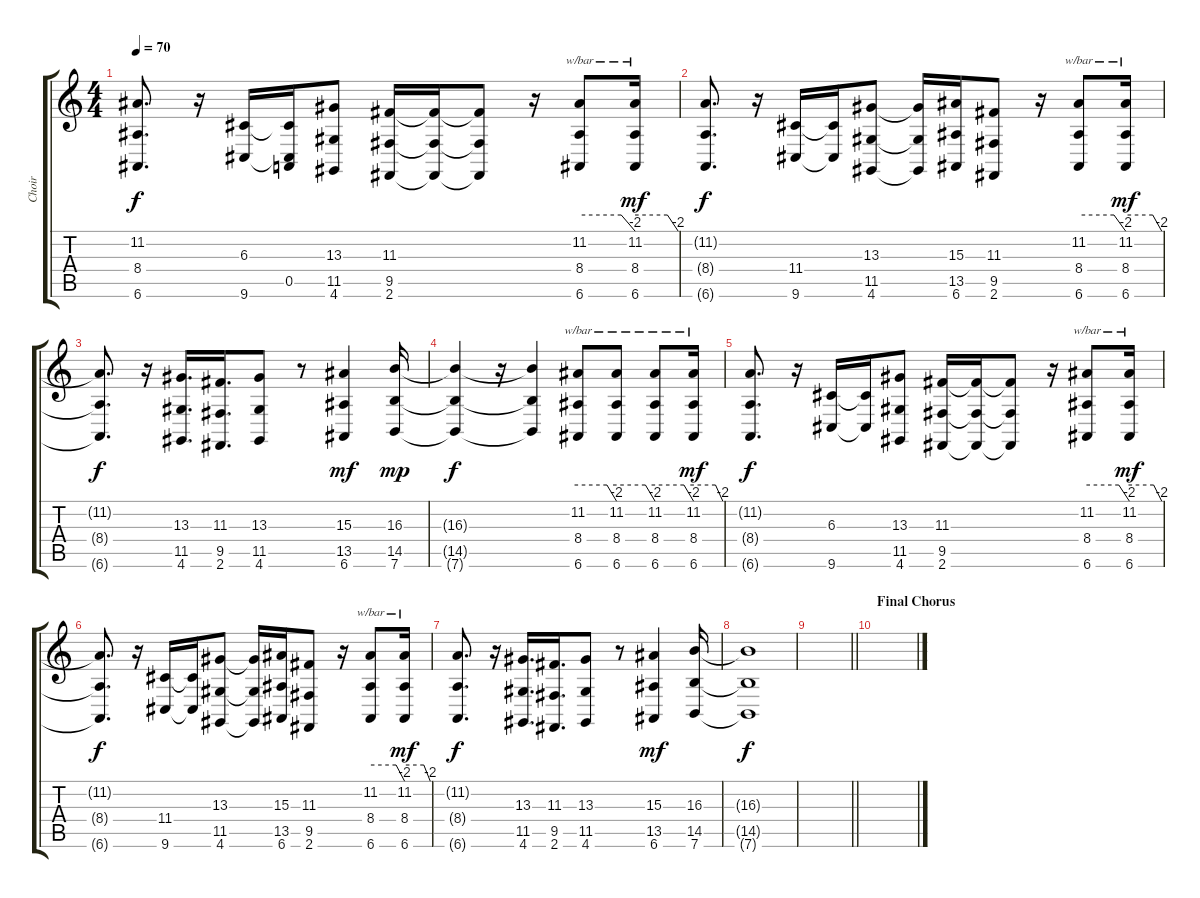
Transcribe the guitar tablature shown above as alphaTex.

\track ("Choir" "Choir") {instrument applause}
\staff {score tabs}
\tuning (E4 B3 G3 D3 A2 E2) {hide}
\ts (4 4)
\tempo 70
\clef g2
\ks c
(11.2{t} 8.4{t} 6.6{t}).8{d dy f} r.16 (6.3 9.6).16 (6.3{t} 0.5 9.6{t}).16 (13.3 11.5 4.6).8 (11.3 9.5 2.6).16 (11.3{t} 9.5{t} 2.6{t}).16 (11.3{t} 9.5{t} 2.6{t}).8 r.16 (11.2 8.4 6.6).8{tbe (custom default 0 0 45 0 60 -8)} (11.2 8.4 6.6).16{tbe (custom default 0 0 45 0 60 -8) dy mf} |
(11.2{t} 8.4{t} 6.6{t}).8{d dy f} r.16 (11.4 9.6).16 (11.4{t} 9.6{t}).16 (13.3 11.5 4.6).8 (13.3{t} 11.5{t} 4.6{t}).16 (15.3 13.5 6.6).16 (11.3 9.5 2.6).8 r.16 (11.2 8.4 6.6).8{tbe (custom default 0 0 45 0 60 -8)} (11.2 8.4 6.6).16{tbe (custom default 0 0 45 0 60 -8) dy mf} |
(11.2{t} 8.4{t} 6.6{t}).8{d dy f} r.16 (13.3 11.5 4.6).16{d} (11.3 9.5 2.6).16{d} (13.3 11.5 4.6).8 r.8 (15.3 13.5 6.6).4{dy mf} (16.3 14.5 7.6).16{dy mp} |
(16.3{t} 14.5{t} 7.6{t}).4{dy f} r.16 (16.3{t} 14.5{t} 7.6{t}).4 (11.2 8.4 6.6).8{tbe (custom default 0 0 45 0 60 -8)} (11.2 8.4 6.6).8{tbe (custom default 0 0 45 0 60 -8)} (11.2 8.4 6.6).8{tbe (custom default 0 0 45 0 60 -8)} (11.2 8.4 6.6).16{tbe (custom default 0 0 45 0 60 -8) dy mf} |
(11.2{t} 8.4{t} 6.6{t}).8{d dy f} r.16 (6.3 9.6).16 (6.3{t} 9.6{t}).16 (13.3 11.5 4.6).8 (11.3 9.5 2.6).16 (11.3{t} 9.5{t} 2.6{t}).16 (11.3{t} 9.5{t} 2.6{t}).8 r.16 (11.2 8.4 6.6).8{tbe (custom default 0 0 45 0 60 -8)} (11.2 8.4 6.6).16{tbe (custom default 0 0 45 0 60 -8) dy mf} |
(11.2{t} 8.4{t} 6.6{t}).8{d dy f} r.16 (11.4 9.6).16 (11.4{t} 9.6{t}).16 (13.3 11.5 4.6).8 (13.3{t} 11.5{t} 4.6{t}).16 (15.3 13.5 6.6).16 (11.3 9.5 2.6).8 r.16 (11.2 8.4 6.6).8{tbe (custom default 0 0 45 0 60 -8)} (11.2 8.4 6.6).16{tbe (custom default 0 0 45 0 60 -8) dy mf} |
(11.2{t} 8.4{t} 6.6{t}).8{d dy f} r.16 (13.3 11.5 4.6).16{d} (11.3 9.5 2.6).16{d} (13.3 11.5 4.6).8 r.8 (15.3 13.5 6.6).4{dy mf} (16.3 14.5 7.6).16 |
(16.3{t} 14.5{t} 7.6{t}).1{dy f} |
\barLineRight lightlight
|
\section ("" "Final Chorus")
